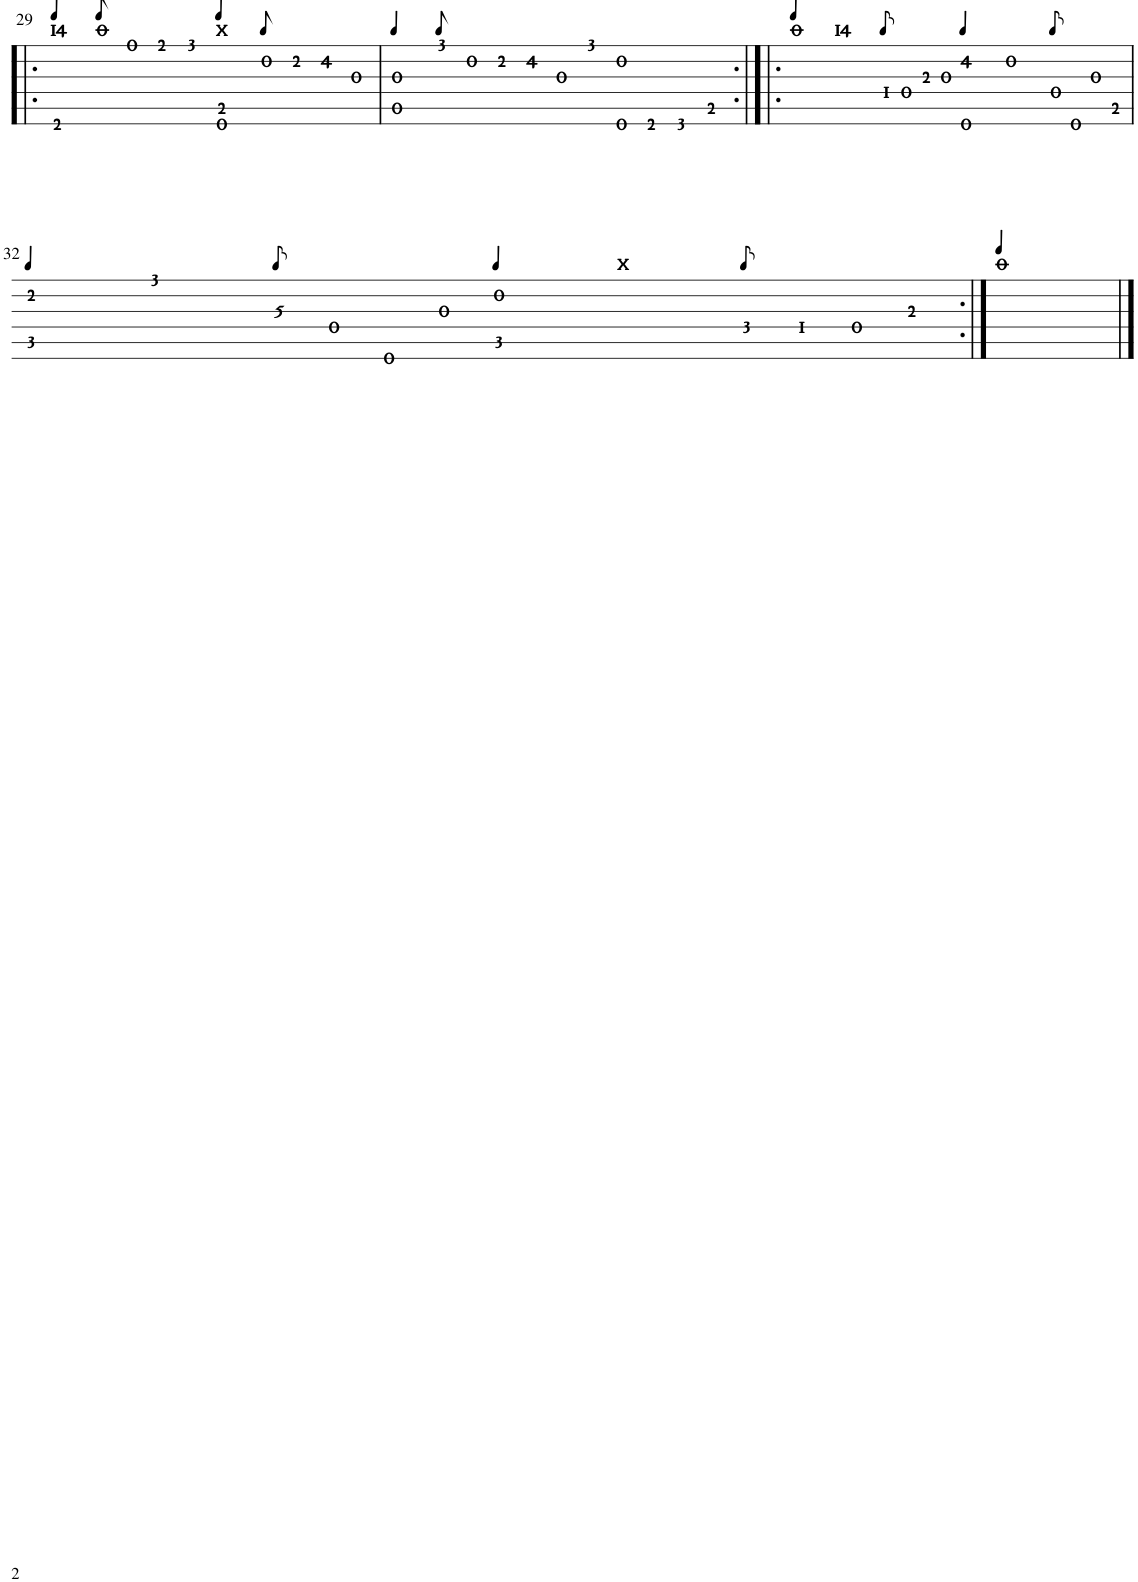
**kern
*part1
*staff1
*I"Théorbe
*I'Thb.
!!LO:PB:g=z
*k[]
*M6/4
=29!|:
4GGG 4B
8GGL
8AA
8BB
8CJ
4DD 4F# 4A
8DL
8E
8F#
8GJ
=30
4G 4E
8CL
8D
8E
8F#J
8GL
8C
8D 8A
8B
8c
8F#J
=31:|!|:
4GG
4GGG
16cLL
16B
16A
16GJJ
4F# 4A
4D
16BLL
16A
16G
16F#JJ
!!LO:LB:g=z
=32
4E 4G
4C
16cLL
16B
16A
16GJJ
4D 4G
4DD
16dLL
16c
16B
16AJJ
=33:|!
4GG
==
*-
